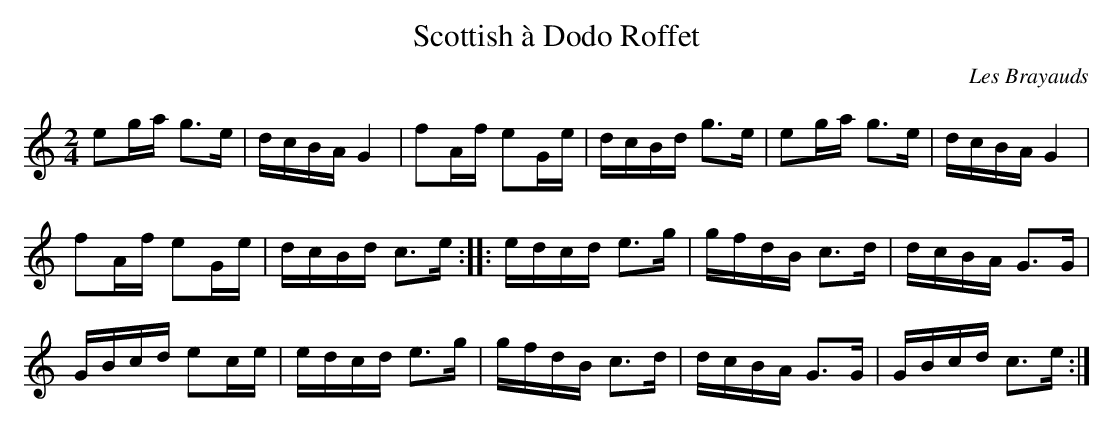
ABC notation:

X:1
T:Scottish à Dodo Roffet
C:Les Brayauds
M:2/4
L:1/16
K:C
e2ga g3e|dcBA G4|f2Af e2Ge|dcBd g3e|e2ga g3e|dcBA G4|
f2Af e2Ge|dcBd c3e::edcd e3g|gfdB c3d|dcBA G3G|
GBcd e2ce|edcd e3g|gfdB c3d|dcBA G3G|GBcd c3e:|
